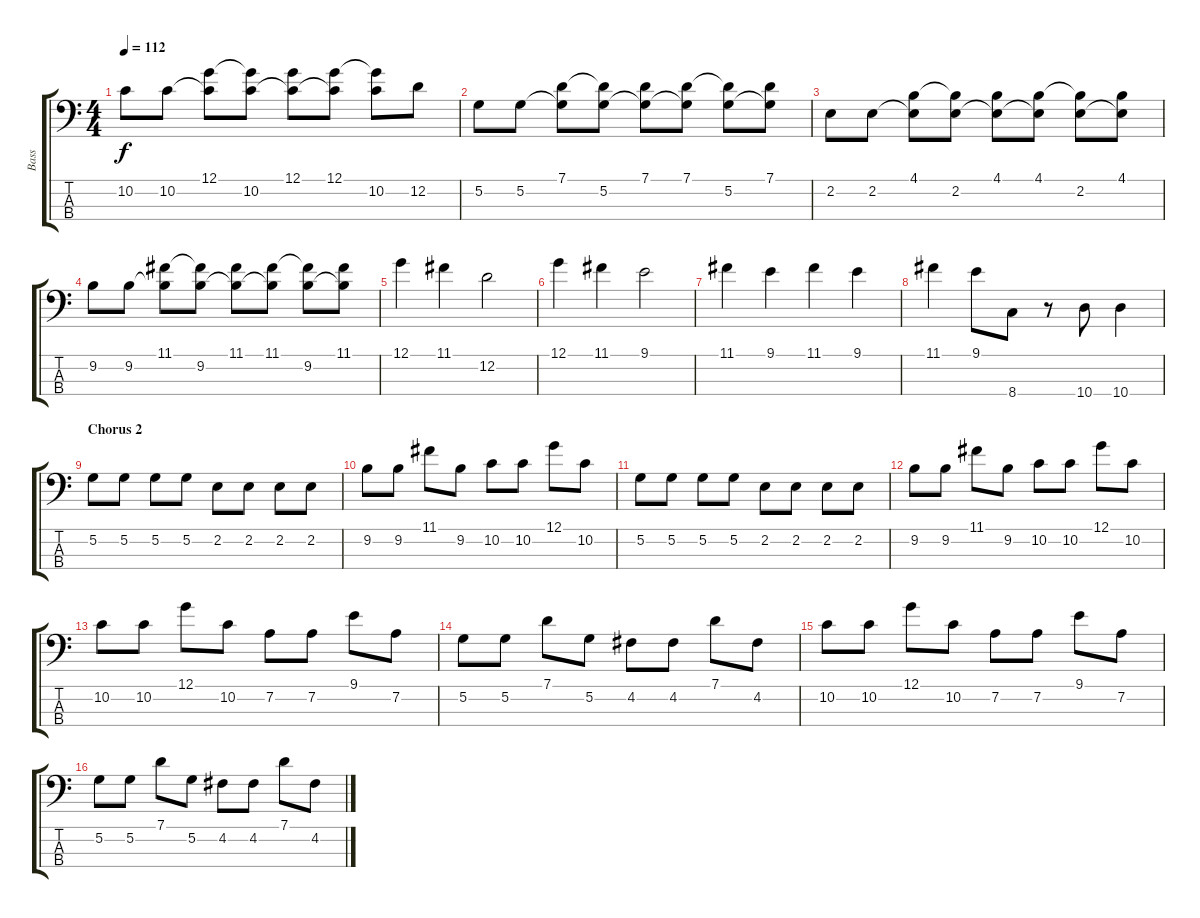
\track ("Bass" "Bass") {instrument acousticbass}
\staff {score tabs}
\tuning (G2 D2 A1 E1) {hide}
\ts (4 4)
\tempo 112
\clef f4
\ks c
10.2.8{dy f} 10.2.8 (12.1 10.2{t}).8 (12.1{t} 10.2).8 (12.1 10.2{t}).8 (12.1 10.2{t}).8 (12.1{t} 10.2).8 12.2.8 |
5.2.8 5.2.8 (7.1 5.2{t}).8 (7.1{t} 5.2).8 (7.1 5.2{t}).8 (7.1 5.2{t}).8 (7.1{t} 5.2).8 (7.1 5.2{t}).8 |
2.2.8 2.2.8 (4.1 2.2{t}).8 (4.1{t} 2.2).8 (4.1 2.2{t}).8 (4.1 2.2{t}).8 (4.1{t} 2.2).8 (4.1 2.2{t}).8 |
9.2.8 9.2.8 (11.1 9.2{t}).8 (11.1{t} 9.2).8 (11.1 9.2{t}).8 (11.1 9.2{t}).8 (11.1{t} 9.2).8 (11.1 9.2{t}).8 |
\section ("" "")
12.1.4 11.1.4 12.2.2 |
12.1.4 11.1.4 9.1.2 |
11.1.4 9.1.4 11.1.4 9.1.4 |
11.1.4 9.1.8 8.4.8 r.8 10.4.8 10.4.4 |
\section ("" "Chorus 2")
5.2.8 5.2.8 5.2.8 5.2.8 2.2.8 2.2.8 2.2.8 2.2.8 |
9.2.8 9.2.8 11.1.8 9.2.8 10.2.8 10.2.8 12.1.8 10.2.8 |
5.2.8 5.2.8 5.2.8 5.2.8 2.2.8 2.2.8 2.2.8 2.2.8 |
9.2.8 9.2.8 11.1.8 9.2.8 10.2.8 10.2.8 12.1.8 10.2.8 |
\section ("" "")
10.2.8 10.2.8 12.1.8 10.2.8 7.2.8 7.2.8 9.1.8 7.2.8 |
5.2.8 5.2.8 7.1.8 5.2.8 4.2.8 4.2.8 7.1.8 4.2.8 |
10.2.8 10.2.8 12.1.8 10.2.8 7.2.8 7.2.8 9.1.8 7.2.8 |
5.2.8 5.2.8 7.1.8 5.2.8 4.2.8 4.2.8 7.1.8 4.2.8
